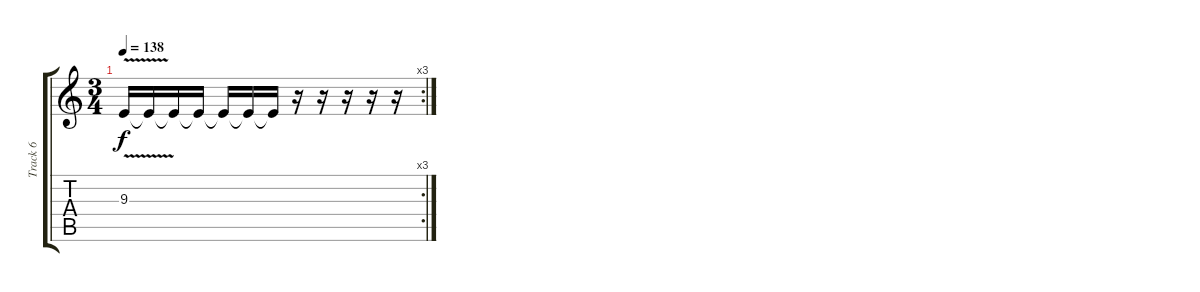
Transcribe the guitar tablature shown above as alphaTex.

\track ("Track 6" "Track 6") {instrument lead5charang}
\staff {score tabs}
\tuning (E4 B3 G3 D3 A2 E2) {hide}
\rc 3
\ts (3 4)
\tempo 138
\clef g2
\ks c
9.3{v}.16{dy f} 9.3{t}.16 9.3{t}.16 9.3{t}.16 9.3{t}.16 9.3{t}.16 9.3{t}.16 r.16 r.16 r.16 r.16 r.16
